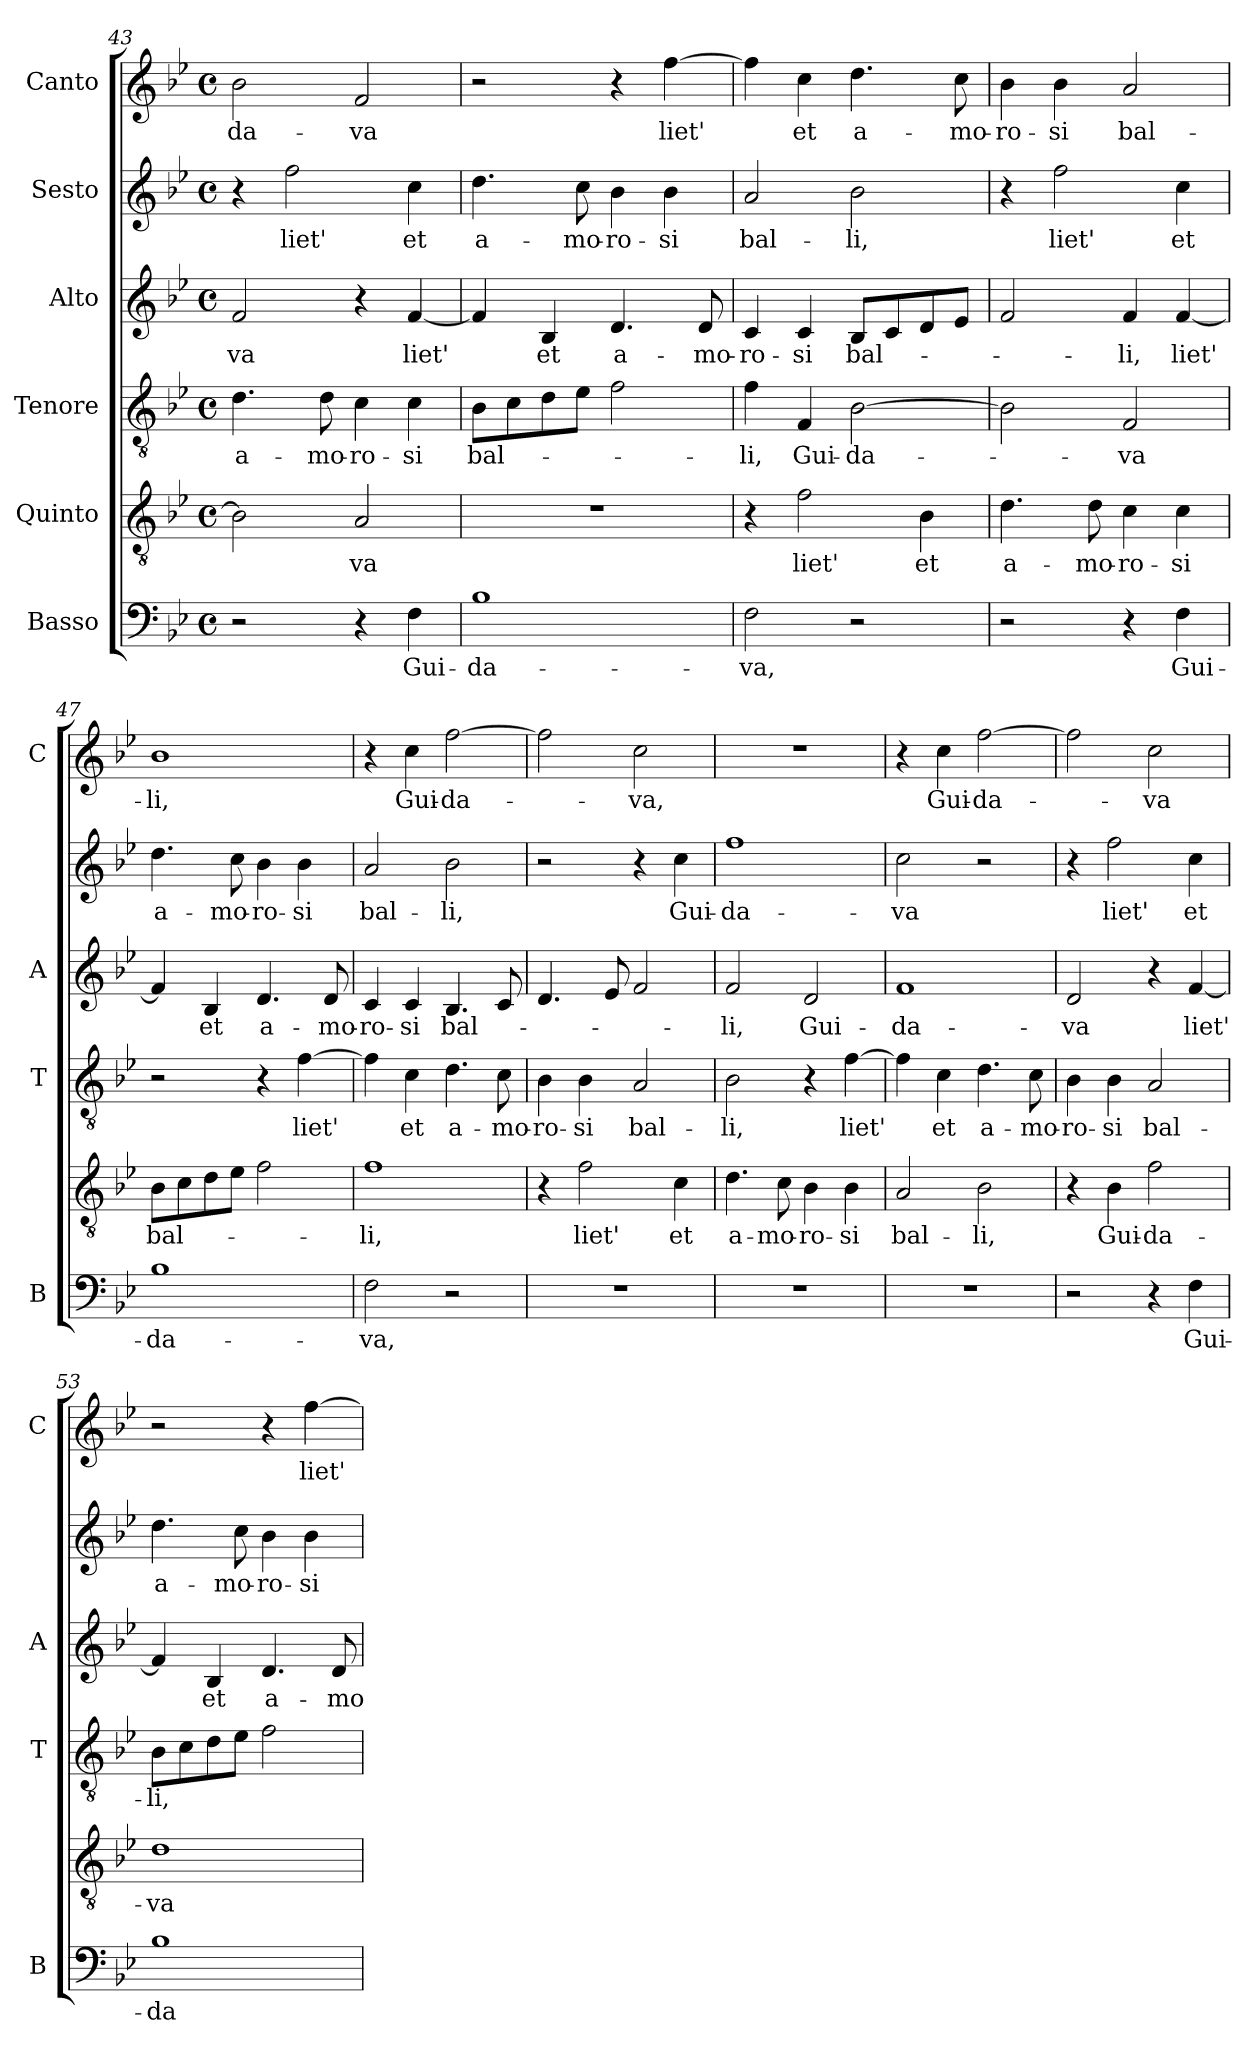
**kern	**text	**kern	**text	**kern	**text	**kern	**text	**kern	**text	**kern	**text
*part6	*part6	*part5	*part5	*part4	*part4	*part3	*part3	*part2	*part2	*part1	*part1
*staff6	*staff6	*staff5	*staff5	*staff4	*staff4	*staff3	*staff3	*staff2	*staff2	*staff1	*staff1
*I"Basso	*	*I"Quinto	*	*I"Tenore	*	*I"Alto	*	*I"Sesto	*	*I"Canto	*
*I'B	*	*	*	*I'T	*	*I'A	*	*	*	*I'C	*
*clefF4	*	*clefGv2	*	*clefGv2	*	*clefG2	*	*clefG2	*	*clefG2	*
*k[b-e-]	*	*k[b-e-]	*	*k[b-e-]	*	*k[b-e-]	*	*k[b-e-]	*	*k[b-e-]	*
*B-:	*	*B-:	*	*B-:	*	*B-:	*	*B-:	*	*B-:	*
*M4/4	*	*M4/4	*	*M4/4	*	*M4/4	*	*M4/4	*	*M4/4	*
*met(c)	*	*met(c)	*	*met(c)	*	*met(c)	*	*met(c)	*	*met(c)	*
=43	=43	=43	=43	=43	=43	=43	=43	=43	=43	=43	=43
!	!	!	!	!	!LO:LY:b	!	!LO:LY:b	!	!	!	!LO:LY:b
2r	.	2B-\]	.	4.d\	a-	2f/	-va	4r	.	2b-\	-da-
!	!	!	!	!	!	!	!	!	!LO:LY:b	!	!
.	.	.	.	.	.	.	.	2ff\	liet'	.	.
!	!	!	!	!	!LO:LY:b	!	!	!	!	!	!
.	.	.	.	8d\	-mo-	.	.	.	.	.	.
!	!	!	!LO:LY:b	!	!LO:LY:b	!	!	!	!	!	!LO:LY:b
4r	.	2A/	-va	4c\	-ro-	4r	.	.	.	2f/	-va
!	!LO:LY:b	!	!	!	!LO:LY:b	!	!LO:LY:b	!	!LO:LY:b	!	!
4F\	Gui-	.	.	4c\	-si	[4f/	liet'	4cc\	et	.	.
!!LO:LB:g=z
=44	=44	=44	=44	=44	=44	=44	=44	=44	=44	=44	=44
!	!LO:LY:b	!	!	!	!LO:LY:b	!	!	!	!LO:LY:b	!	!
1B-	-da-	1r	.	8B-\L	bal-	4f/]	.	4.dd\	a-	2r	.
.	.	.	.	8c\	.	.	.	.	.	.	.
!	!	!	!	!	!	!	!LO:LY:b	!	!	!	!
.	.	.	.	8d\	.	4B-/	et	.	.	.	.
!	!	!	!	!	!	!	!	!	!LO:LY:b	!	!
.	.	.	.	8e-\J	.	.	.	8cc\	-mo-	.	.
!	!	!	!	!	!	!	!LO:LY:b	!	!LO:LY:b	!	!
.	.	.	.	2f\	.	4.d/	a-	4b-\	-ro-	4r	.
!	!	!	!	!	!	!	!	!	!LO:LY:b	!	!LO:LY:b
.	.	.	.	.	.	.	.	4b-\	-si	[4ff\	liet'
!	!	!	!	!	!	!	!LO:LY:b	!	!	!	!
.	.	.	.	.	.	8d/	-mo-	.	.	.	.
=45	=45	=45	=45	=45	=45	=45	=45	=45	=45	=45	=45
!	!LO:LY:b	!	!	!	!LO:LY:b	!	!LO:LY:b	!	!LO:LY:b	!	!
2F\	-va,	4r	.	4f\	-li,	4c/	-ro-	2a/	bal-	4ff\]	.
!	!	!	!LO:LY:b	!	!LO:LY:b	!	!LO:LY:b	!	!	!	!LO:LY:b
.	.	2f\	liet'	4F/	Gui-	4c/	-si	.	.	4cc\	et
!	!	!	!	!	!LO:LY:b	!	!LO:LY:b	!	!LO:LY:b	!	!LO:LY:b
2r	.	.	.	[2B-\	-da-	8B-/L	bal-	2b-\	-li,	4.dd\	a-
.	.	.	.	.	.	8c/	.	.	.	.	.
!	!	!	!LO:LY:b	!	!	!	!	!	!	!	!
.	.	4B-\	et	.	.	8d/	.	.	.	.	.
!	!	!	!	!	!	!	!	!	!	!	!LO:LY:b
.	.	.	.	.	.	8e-/J	.	.	.	8cc\	-mo-
=46	=46	=46	=46	=46	=46	=46	=46	=46	=46	=46	=46
!	!	!	!LO:LY:b	!	!	!	!	!	!	!	!LO:LY:b
2r	.	4.d\	a-	2B-\]	.	2f/	.	4r	.	4b-\	-ro-
!	!	!	!	!	!	!	!	!	!LO:LY:b	!	!LO:LY:b
.	.	.	.	.	.	.	.	2ff\	liet'	4b-\	-si
!	!	!	!LO:LY:b	!	!	!	!	!	!	!	!
.	.	8d\	-mo-	.	.	.	.	.	.	.	.
!	!	!	!LO:LY:b	!	!LO:LY:b	!	!LO:LY:b	!	!	!	!LO:LY:b
4r	.	4c\	-ro-	2F/	-va	4f/	-li,	.	.	2a/	bal-
!	!LO:LY:b	!	!LO:LY:b	!	!	!	!LO:LY:b	!	!LO:LY:b	!	!
4F\	Gui-	4c\	-si	.	.	[4f/	liet'	4cc\	et	.	.
=47	=47	=47	=47	=47	=47	=47	=47	=47	=47	=47	=47
!	!LO:LY:b	!	!LO:LY:b	!	!	!	!	!	!LO:LY:b	!	!LO:LY:b
1B-	-da-	8B-\L	bal-	2r	.	4f/]	.	4.dd\	a-	1b-	-li,
.	.	8c\	.	.	.	.	.	.	.	.	.
!	!	!	!	!	!	!	!LO:LY:b	!	!	!	!
.	.	8d\	.	.	.	4B-/	et	.	.	.	.
!	!	!	!	!	!	!	!	!	!LO:LY:b	!	!
.	.	8e-\J	.	.	.	.	.	8cc\	-mo-	.	.
!	!	!	!	!	!	!	!LO:LY:b	!	!LO:LY:b	!	!
.	.	2f\	.	4r	.	4.d/	a-	4b-\	-ro-	.	.
!	!	!	!	!	!LO:LY:b	!	!	!	!LO:LY:b	!	!
.	.	.	.	[4f\	liet'	.	.	4b-\	-si	.	.
!	!	!	!	!	!	!	!LO:LY:b	!	!	!	!
.	.	.	.	.	.	8d/	-mo-	.	.	.	.
=48	=48	=48	=48	=48	=48	=48	=48	=48	=48	=48	=48
!	!LO:LY:b	!	!LO:LY:b	!	!	!	!LO:LY:b	!	!LO:LY:b	!	!
2F\	-va,	1f	-li,	4f\]	.	4c/	-ro-	2a/	bal-	4r	.
!	!	!	!	!	!LO:LY:b	!	!LO:LY:b	!	!	!	!LO:LY:b
.	.	.	.	4c\	et	4c/	-si	.	.	4cc\	Gui-
!	!	!	!	!	!LO:LY:b	!	!LO:LY:b	!	!LO:LY:b	!	!LO:LY:b
2r	.	.	.	4.d\	a-	4.B-/	bal-	2b-\	-li,	[2ff\	-da-
!	!	!	!	!	!LO:LY:b	!	!	!	!	!	!
.	.	.	.	8c\	-mo-	8c/	.	.	.	.	.
=49	=49	=49	=49	=49	=49	=49	=49	=49	=49	=49	=49
!	!	!	!	!	!LO:LY:b	!	!	!	!	!	!
1r	.	4r	.	4B-\	-ro-	4.d/	.	2r	.	2ff\]	.
!	!	!	!LO:LY:b	!	!LO:LY:b	!	!	!	!	!	!
.	.	2f\	liet'	4B-\	-si	.	.	.	.	.	.
.	.	.	.	.	.	8e-/	.	.	.	.	.
!	!	!	!	!	!LO:LY:b	!	!	!	!	!	!LO:LY:b
.	.	.	.	2A/	bal-	2f/	.	4r	.	2cc\	-va,
!	!	!	!LO:LY:b	!	!	!	!	!	!LO:LY:b	!	!
.	.	4c\	et	.	.	.	.	4cc\	Gui-	.	.
=50	=50	=50	=50	=50	=50	=50	=50	=50	=50	=50	=50
!	!	!	!LO:LY:b	!	!LO:LY:b	!	!LO:LY:b	!	!LO:LY:b	!	!
1r	.	4.d\	a-	2B-\	-li,	2f/	-li,	1ff	-da-	1r	.
!	!	!	!LO:LY:b	!	!	!	!	!	!	!	!
.	.	8c\	-mo-	.	.	.	.	.	.	.	.
!	!	!	!LO:LY:b	!	!	!	!LO:LY:b	!	!	!	!
.	.	4B-\	-ro-	4r	.	2d/	Gui-	.	.	.	.
!	!	!	!LO:LY:b	!	!LO:LY:b	!	!	!	!	!	!
.	.	4B-\	-si	[4f\	liet'	.	.	.	.	.	.
!!LO:LB:g=z
=51	=51	=51	=51	=51	=51	=51	=51	=51	=51	=51	=51
!	!	!	!LO:LY:b	!	!	!	!LO:LY:b	!	!LO:LY:b	!	!
1r	.	2A/	bal-	4f\]	.	1f	-da-	2cc\	-va	4r	.
!	!	!	!	!	!LO:LY:b	!	!	!	!	!	!LO:LY:b
.	.	.	.	4c\	et	.	.	.	.	4cc\	Gui-
!	!	!	!LO:LY:b	!	!LO:LY:b	!	!	!	!	!	!LO:LY:b
.	.	2B-\	-li,	4.d\	a-	.	.	2r	.	[2ff\	-da-
!	!	!	!	!	!LO:LY:b	!	!	!	!	!	!
.	.	.	.	8c\	-mo-	.	.	.	.	.	.
=52	=52	=52	=52	=52	=52	=52	=52	=52	=52	=52	=52
!	!	!	!	!	!LO:LY:b	!	!LO:LY:b	!	!	!	!
2r	.	4r	.	4B-\	-ro-	2d/	-va	4r	.	2ff\]	.
!	!	!	!LO:LY:b	!	!LO:LY:b	!	!	!	!LO:LY:b	!	!
.	.	4B-\	Gui-	4B-\	-si	.	.	2ff\	liet'	.	.
!	!	!	!LO:LY:b	!	!LO:LY:b	!	!	!	!	!	!LO:LY:b
4r	.	2f\	-da-	2A/	bal-	4r	.	.	.	2cc\	-va
!	!LO:LY:b	!	!	!	!	!	!LO:LY:b	!	!LO:LY:b	!	!
4F\	Gui-	.	.	.	.	[4f/	liet'	4cc\	et	.	.
=53	=53	=53	=53	=53	=53	=53	=53	=53	=53	=53	=53
!	!LO:LY:b	!	!LO:LY:b	!	!LO:LY:b	!	!	!	!LO:LY:b	!	!
1B-	-da-	1d	-va	8B-\L	-li,	4f/]	.	4.dd\	a-	2r	.
.	.	.	.	8c\	.	.	.	.	.	.	.
!	!	!	!	!	!	!	!LO:LY:b	!	!	!	!
.	.	.	.	8d\	.	4B-/	et	.	.	.	.
!	!	!	!	!	!	!	!	!	!LO:LY:b	!	!
.	.	.	.	8e-\J	.	.	.	8cc\	-mo-	.	.
!	!	!	!	!	!	!	!LO:LY:b	!	!LO:LY:b	!	!
.	.	.	.	2f\	.	4.d/	a-	4b-\	-ro-	4r	.
!	!	!	!	!	!	!	!	!	!LO:LY:b	!	!LO:LY:b
.	.	.	.	.	.	.	.	4b-\	-si	[4ff\	liet'
!	!	!	!	!	!	!	!LO:LY:b	!	!	!	!
.	.	.	.	.	.	8d/	-mo-	.	.	.	.
=	=	=	=	=	=	=	=	=	=	=	=
*-	*-	*-	*-	*-	*-	*-	*-	*-	*-	*-	*-
